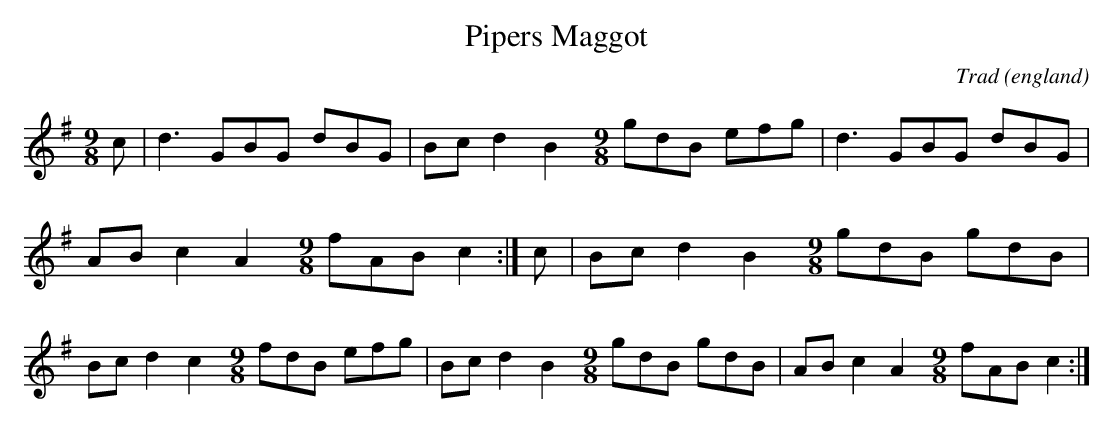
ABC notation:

X:1
T:Pipers Maggot
O:england
C:Trad
M:9/8
K:G
c| d3 GBG dBG |\
M:9/8l
Bcd2B2 \
M:9/8
gdB efg|d3 GBG dBG |\
M:9/8l
ABc2A2 \
M:9/8
fAB c2:| c|\
M:9/8l
Bcd2B2\
M:9/8
gdB gdB|\
M:9/8l
Bcd2c2\
M:9/8
fdB efg|\
M:9/8l
Bcd2B2\
M:9/8
gdB gdB|\
M:9/8l
ABc2A2\
M:9/8
fAB c2:|
